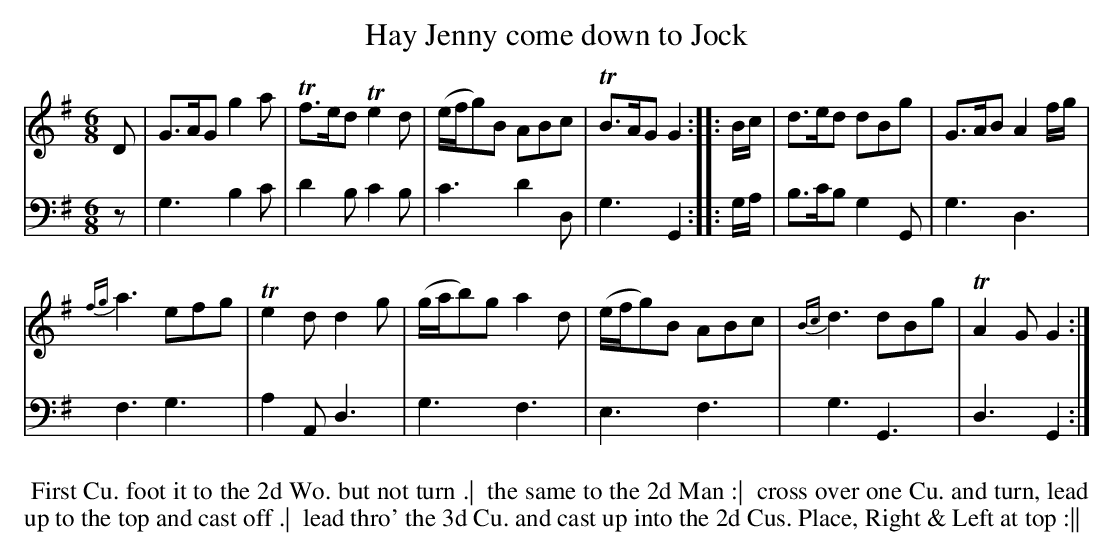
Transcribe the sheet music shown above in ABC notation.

X:1
T: Hay Jenny come down to Jock
M: 6/8
L: 1/8
K: G
V: 1
D |\
G>AG g2a | Tf>ed Te2d | (e/f/g)B ABc | TB>AG G2 :|\
|: B/c/ |\
d>ed dBg | G>AB A2f/g/ |
{fg}a3 efg | Te2d d2g |\
(g/a/b)g a2d | (e/f/g)B ABc | {Bc}d3 dBg | TA2G G2 :|
V: 2 clef=bass middle=d
z |\
g3 b2c' | d'2b c'2b | c'3 d'2d | g3 G2 :|
|: g/a/ |\
b>c'b g2G | g3 d3 | f3 g3 | a2A d3 |
g3 f3 | e3 f3 | g3 G3 | d3 G2 :|
